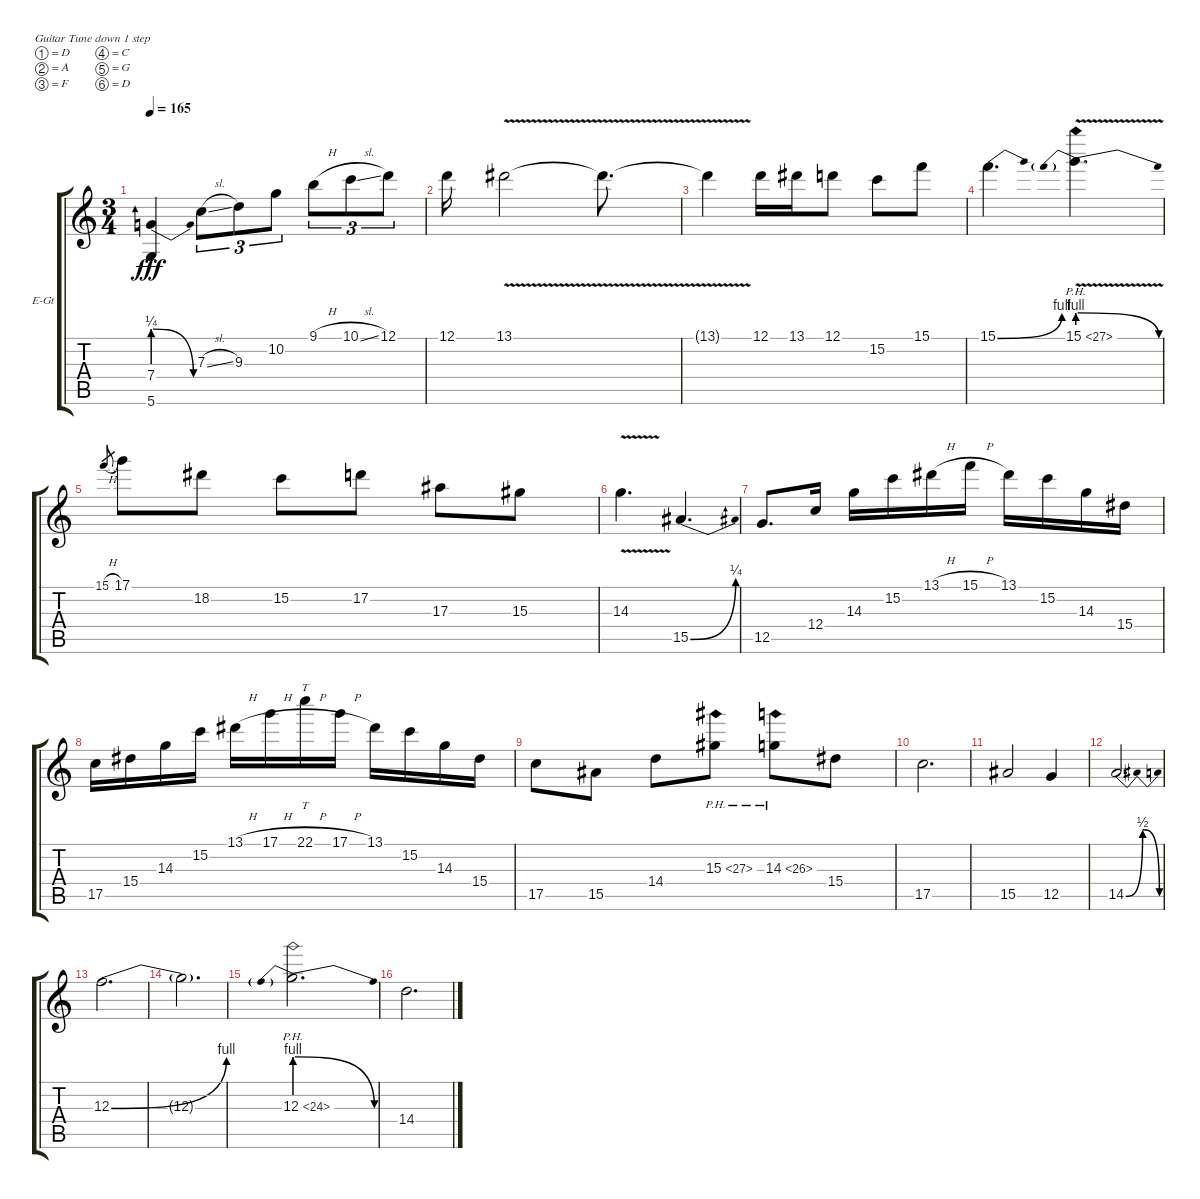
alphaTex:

\bracketExtendMode groupsimilarinstruments
\firstSystemTrackNameOrientation horizontal
\otherSystemsTrackNameOrientation horizontal
\track ("Electric Guitar" "E-Gt") {instrument distortionguitar}
\staff {score tabs}
\tuning (D4 A3 F3 C3 G2 D2)
\ts (3 4)
\tempo 165
\clef g2
\scale
0.333333
\ks c
(5.6{t} 7.4{be (release 0 1 0.6 0) t}).4{dy fff} 7.3{sl}.8{tu (3 2)} 9.3.8{tu (3 2)} 10.2.8{tu (3 2)} 9.1{h}.8{tu (3 2)} 10.1{sl}.8{tu (3 2)} 12.1.8{tu (3 2)} |
\scale
0.333333 12.1.16 13.1{v}.2 13.1{v t}.8{d} |
\scale
0.333333 13.1{v t}.4 12.1.16 13.1.16 12.1.8 15.2.8 15.1.8 |
\scale
0.333333 15.1{be (bend 0 0 15 4)}.4{d} 15.1{be (prebendrelease 0 4 59.4 0) ph 12 v}.4{d} |
\scale
0.333333 15.1{h}.8{gr} 17.1.8 18.2.8 15.2.8 17.2.8 17.3.8 15.3.8 |
\scale
0.333333 14.3{v}.4{d} 15.5{be (bend 0 0 30.599999999999998 1)}.4{d} |
\scale
0.333333 12.5.8{d} 12.4.16 14.3.16 15.2.16 13.1{h}.16 15.1{h}.16 13.1.16 15.2.16 14.3.16 15.4.16 |
\scale
0.333333 17.5.16 15.4.16 14.3.16 15.2.16 13.1{h}.16 17.1{h}.16 22.1{h}.16{tt} 17.1{h}.16 13.1.16 15.2.16 14.3.16 15.4.16 |
\scale
0.333333 17.5.8 15.5.8 14.4.8 15.3{ph 12}.8 14.3{ph 12}.8 15.4.8 |
\scale
0.333333 17.5.2{d} |
\scale
0.333333 15.5.2 12.5.4 |
\scale
0.333333 14.5{be (bendrelease 12.6 0 24.599999999999998 2 38.4 2 52.8 0)}.2{d} |
\scale
0.333333 12.3{be (bend 0 0 29.4 4)}.2{d} |
\scale
0.333333 12.3{t}.2{d} |
\scale
0.333333 12.3{be (prebendrelease 0 4 52.199999999999996 0) ph 12}.2{d} |
\scale
0.333333 14.4.2{d}
